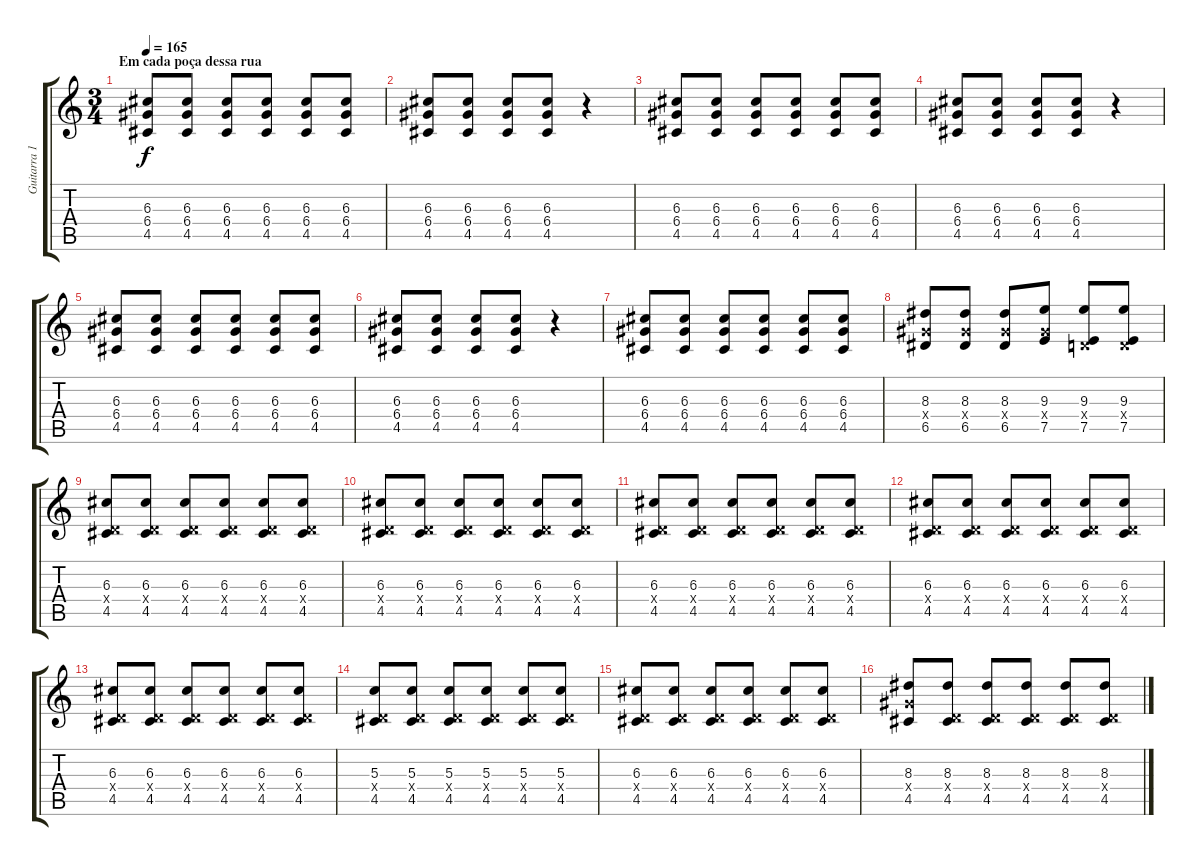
\track ("Guitarra 1" "Guitarra 1") {instrument electricguitarclean}
\staff {score tabs}
\tuning (E4 B3 G3 D3 A2 E2) {hide}
\ts (3 4)
\section ("" "Em cada poça dessa rua")
\tempo 165
\clef g2
\ks c
(6.3 6.4 4.5).8{dy f volume 15 instrument overdrivenguitar} (6.3 6.4 4.5).8 (6.3 6.4 4.5).8 (6.3 6.4 4.5).8 (6.3 6.4 4.5).8 (6.3 6.4 4.5).8 |
(6.3 6.4 4.5).8 (6.3 6.4 4.5).8 (6.3 6.4 4.5).8 (6.3 6.4 4.5).8 r.4 |
(6.3 6.4 4.5).8 (6.3 6.4 4.5).8 (6.3 6.4 4.5).8 (6.3 6.4 4.5).8 (6.3 6.4 4.5).8 (6.3 6.4 4.5).8 |
(6.3 6.4 4.5).8 (6.3 6.4 4.5).8 (6.3 6.4 4.5).8 (6.3 6.4 4.5).8 r.4 |
(6.3 6.4 4.5).8 (6.3 6.4 4.5).8 (6.3 6.4 4.5).8 (6.3 6.4 4.5).8 (6.3 6.4 4.5).8 (6.3 6.4 4.5).8 |
(6.3 6.4 4.5).8 (6.3 6.4 4.5).8 (6.3 6.4 4.5).8 (6.3 6.4 4.5).8 r.4 |
(6.3 6.4 4.5).8 (6.3 6.4 4.5).8 (6.3 6.4 4.5).8 (6.3 6.4 4.5).8 (6.3 6.4 4.5).8 (6.3 6.4 4.5).8 |
(8.3 6.4{x} 6.5).8 (8.3 6.4{x} 6.5).8 (8.3 6.4{x} 6.5).8 (9.3 6.4{x} 7.5).8 (9.3 0.4{x} 7.5).8 (9.3 0.4{x} 7.5).8 |
(6.3 0.4{x} 4.5).8 (6.3 0.4{x} 4.5).8 (6.3 0.4{x} 4.5).8 (6.3 0.4{x} 4.5).8 (6.3 0.4{x} 4.5).8 (6.3 0.4{x} 4.5).8 |
(6.3 0.4{x} 4.5).8 (6.3 0.4{x} 4.5).8 (6.3 0.4{x} 4.5).8 (6.3 0.4{x} 4.5).8 (6.3 0.4{x} 4.5).8 (6.3 0.4{x} 4.5).8 |
(6.3 0.4{x} 4.5).8 (6.3 0.4{x} 4.5).8 (6.3 0.4{x} 4.5).8 (6.3 0.4{x} 4.5).8 (6.3 0.4{x} 4.5).8 (6.3 0.4{x} 4.5).8 |
(6.3 0.4{x} 4.5).8 (6.3 0.4{x} 4.5).8 (6.3 0.4{x} 4.5).8 (6.3 0.4{x} 4.5).8 (6.3 0.4{x} 4.5).8 (6.3 0.4{x} 4.5).8 |
(6.3 0.4{x} 4.5).8 (6.3 0.4{x} 4.5).8 (6.3 0.4{x} 4.5).8 (6.3 0.4{x} 4.5).8 (6.3 0.4{x} 4.5).8 (6.3 0.4{x} 4.5).8 |
(5.3 0.4{x} 4.5).8 (5.3 0.4{x} 4.5).8 (5.3 0.4{x} 4.5).8 (5.3 0.4{x} 4.5).8 (5.3 0.4{x} 4.5).8 (5.3 0.4{x} 4.5).8 |
(6.3 0.4{x} 4.5).8 (6.3 0.4{x} 4.5).8 (6.3 0.4{x} 4.5).8 (6.3 0.4{x} 4.5).8 (6.3 0.4{x} 4.5).8 (6.3 0.4{x} 4.5).8 |
(8.3 6.4{x} 4.5).8 (8.3 0.4{x} 4.5).8 (8.3 0.4{x} 4.5).8 (8.3 0.4{x} 4.5).8 (8.3 0.4{x} 4.5).8 (8.3 0.4{x} 4.5).8
